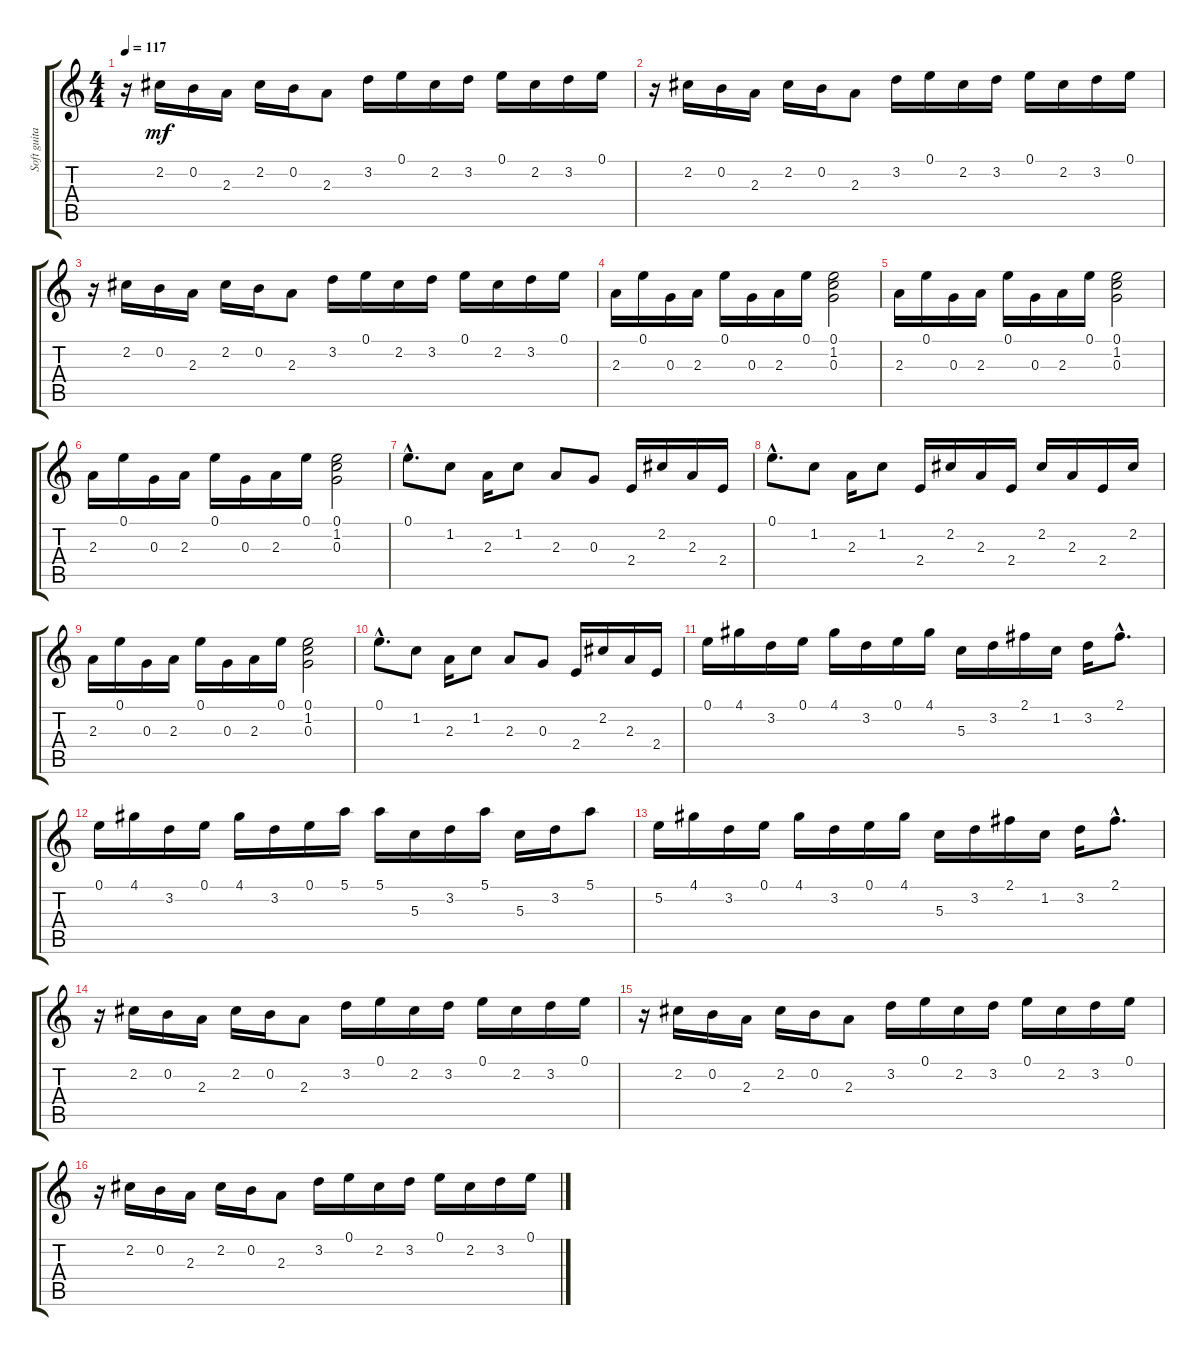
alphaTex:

\track ("Soft guitare (Droite)" "Soft guita") {instrument electricguitarmuted}
\staff {score tabs}
\tuning (E4 B3 G3 D3 A2 E2) {hide}
\ts (4 4)
\tempo 117
\clef g2
\ks c
r.16{dy mf} 2.2.16 0.2.16 2.3.16 2.2.16 0.2.16 2.3.8 3.2.16 0.1.16 2.2.16 3.2.16 0.1.16 2.2.16 3.2.16 0.1.16 |
r.16 2.2.16 0.2.16 2.3.16 2.2.16 0.2.16 2.3.8 3.2.16 0.1.16 2.2.16 3.2.16 0.1.16 2.2.16 3.2.16 0.1.16 |
r.16 2.2.16 0.2.16 2.3.16 2.2.16 0.2.16 2.3.8 3.2.16 0.1.16 2.2.16 3.2.16 0.1.16 2.2.16 3.2.16 0.1.16 |
2.3.16 0.1.16 0.3.16 2.3.16 0.1.16 0.3.16 2.3.16 0.1.16 (0.1 1.2 0.3).2 |
2.3.16 0.1.16 0.3.16 2.3.16 0.1.16 0.3.16 2.3.16 0.1.16 (0.1 1.2 0.3).2 |
2.3.16 0.1.16 0.3.16 2.3.16 0.1.16 0.3.16 2.3.16 0.1.16 (0.1 1.2 0.3).2 |
0.1{hac}.8{d} 1.2.8 2.3.16 1.2.8 2.3.8 0.3.8 2.4.16 2.2.16 2.3.16 2.4.16 |
0.1{hac}.8{d} 1.2.8 2.3.16 1.2.8 2.4.16 2.2.16 2.3.16 2.4.16 2.2.16 2.3.16 2.4.16 2.2.16 |
2.3.16 0.1.16 0.3.16 2.3.16 0.1.16 0.3.16 2.3.16 0.1.16 (0.1 1.2 0.3).2 |
0.1{hac}.8{d} 1.2.8 2.3.16 1.2.8 2.3.8 0.3.8 2.4.16 2.2.16 2.3.16 2.4.16 |
0.1.16 4.1.16 3.2.16 0.1.16 4.1.16 3.2.16 0.1.16 4.1.16 5.3.16 3.2.16 2.1.16 1.2.16 3.2.16 2.1{hac}.8{d} |
0.1.16 4.1.16 3.2.16 0.1.16 4.1.16 3.2.16 0.1.16 5.1.16 5.1.16 5.3.16 3.2.16 5.1.16 5.3.16 3.2.16 5.1.8 |
5.2.16 4.1.16 3.2.16 0.1.16 4.1.16 3.2.16 0.1.16 4.1.16 5.3.16 3.2.16 2.1.16 1.2.16 3.2.16 2.1{hac}.8{d} |
r.16 2.2.16 0.2.16 2.3.16 2.2.16 0.2.16 2.3.8 3.2.16 0.1.16 2.2.16 3.2.16 0.1.16 2.2.16 3.2.16 0.1.16 |
r.16 2.2.16 0.2.16 2.3.16 2.2.16 0.2.16 2.3.8 3.2.16 0.1.16 2.2.16 3.2.16 0.1.16 2.2.16 3.2.16 0.1.16 |
r.16 2.2.16 0.2.16 2.3.16 2.2.16 0.2.16 2.3.8 3.2.16 0.1.16 2.2.16 3.2.16 0.1.16 2.2.16 3.2.16 0.1.16
